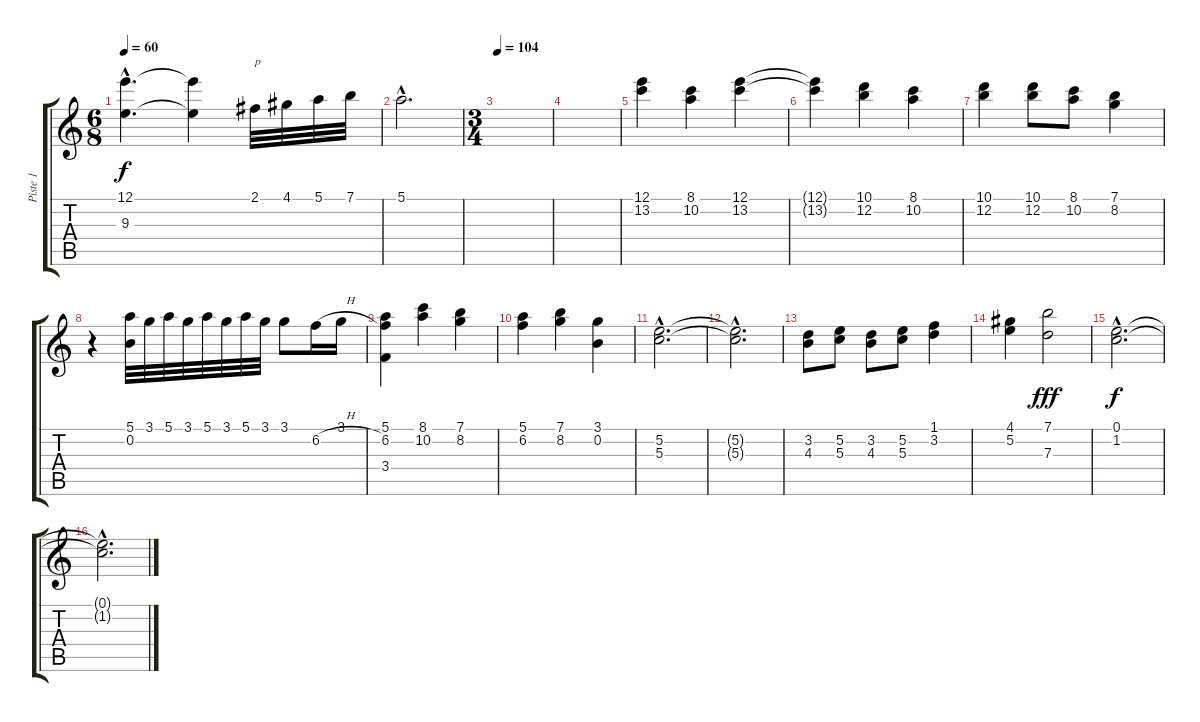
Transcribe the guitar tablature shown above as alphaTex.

\track ("Piste 1" "Piste 1") {instrument acousticguitarnylon}
\staff {score tabs}
\tuning (E4 B3 G3 D3 A2 E2) {hide}
\ts (6 8)
\tempo 60
\clef g2
\ks c
(12.1{hac} 9.3{hac}).4{d dy f} (12.1{t} 9.3{t}).4 2.1.32{txt "p"} 4.1.32 5.1.32 7.1.32 |
5.1{hac}.2{d} |
\ts (3 4)
\tempo 104
|
|
(12.1 13.2).4 (8.1 10.2).4 (12.1 13.2).4 |
(12.1{t} 13.2{t}).4 (10.1 12.2).4 (8.1 10.2).4 |
(10.1 12.2).4 (10.1 12.2).8 (8.1 10.2).8 (7.1 8.2).4 |
r.4 (5.1 0.2).32 3.1.32 5.1.32 3.1.32 5.1.32 3.1.32 5.1.32 3.1.32 3.1.8 6.2{h}.16 3.1.16 |
(5.1 6.2 3.4).4 (8.1 10.2).4 (7.1 8.2).4 |
(5.1 6.2).4 (7.1 8.2).4 (3.1 0.2).4 |
(5.2{hac} 5.3{hac}).2{d} |
(5.2{hac t} 5.3{hac t}).2{d} |
(3.2 4.3).8 (5.2 5.3).8 (3.2 4.3).8 (5.2 5.3).8 (1.1 3.2).4 |
(4.1 5.2).4 (7.1 7.3).2{dy fff} |
(0.1{hac} 1.2{hac}).2{d dy f} |
(0.1{hac t} 1.2{hac t}).2{d}
